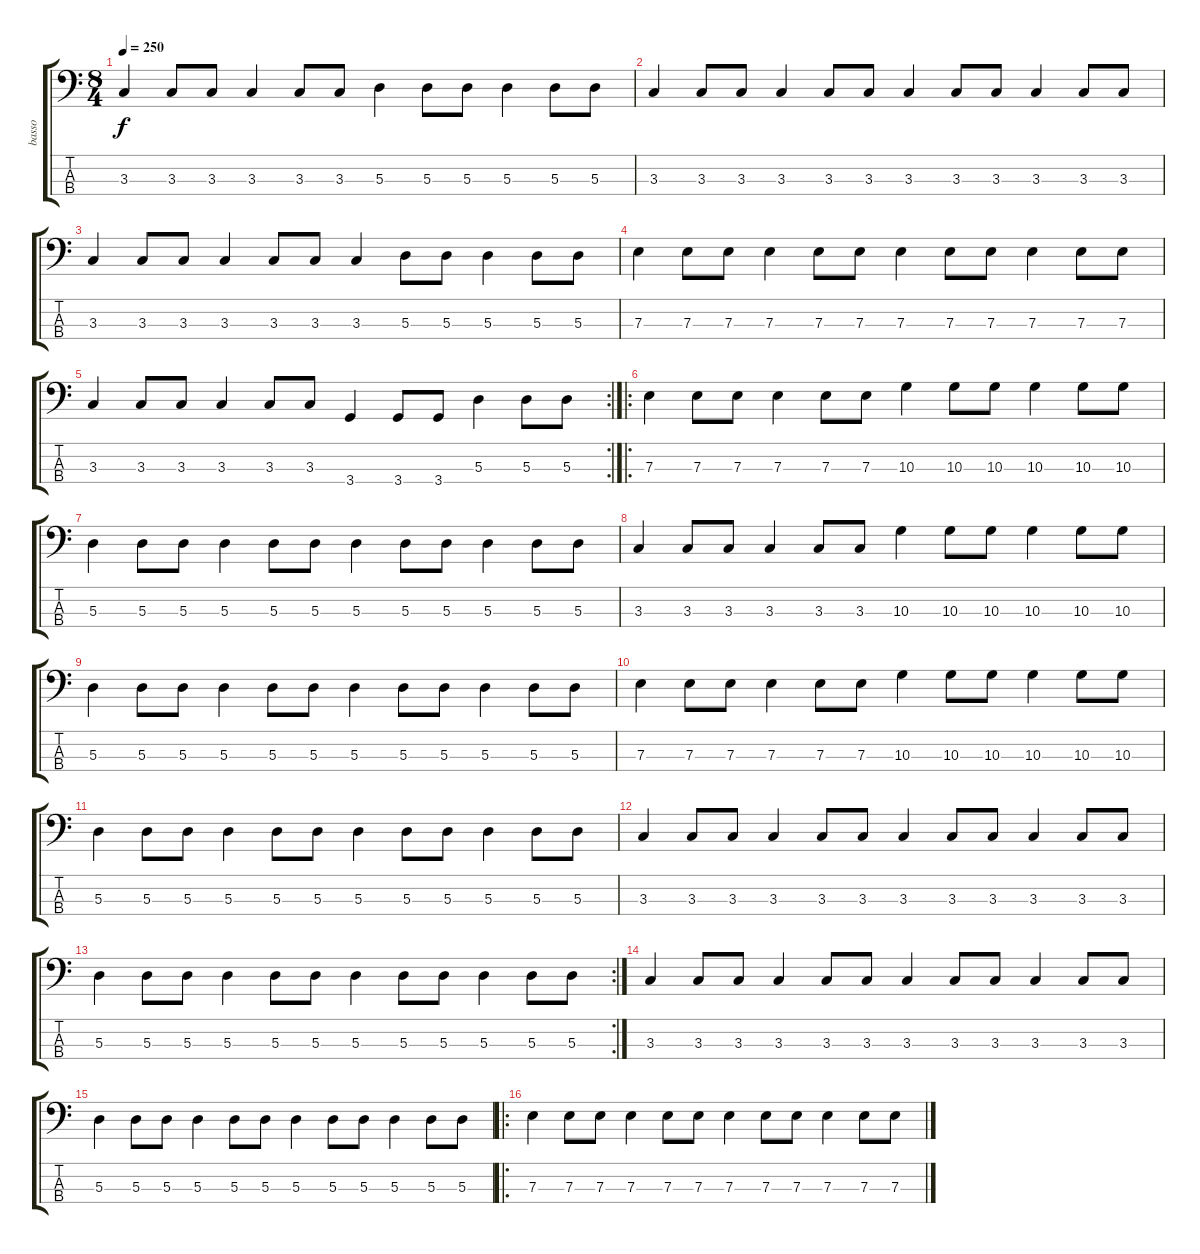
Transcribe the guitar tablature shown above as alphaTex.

\track ("basso" "basso") {instrument electricbassfinger}
\staff {score tabs}
\tuning (G2 D2 A1 E1) {hide}
\ts (8 4)
\tempo 250
\clef f4
\ks c
3.3.4{dy f} 3.3.8 3.3.8 3.3.4 3.3.8 3.3.8 5.3.4 5.3.8 5.3.8 5.3.4 5.3.8 5.3.8 |
3.3.4 3.3.8 3.3.8 3.3.4 3.3.8 3.3.8 3.3.4 3.3.8 3.3.8 3.3.4 3.3.8 3.3.8 |
3.3.4 3.3.8 3.3.8 3.3.4 3.3.8 3.3.8 3.3.4 5.3.8 5.3.8 5.3.4 5.3.8 5.3.8 |
7.3.4 7.3.8 7.3.8 7.3.4 7.3.8 7.3.8 7.3.4 7.3.8 7.3.8 7.3.4 7.3.8 7.3.8 |
\rc 2
3.3.4 3.3.8 3.3.8 3.3.4 3.3.8 3.3.8 3.4.4 3.4.8 3.4.8 5.3.4 5.3.8 5.3.8 |
\ro
7.3.4 7.3.8 7.3.8 7.3.4 7.3.8 7.3.8 10.3.4 10.3.8 10.3.8 10.3.4 10.3.8 10.3.8 |
5.3.4 5.3.8 5.3.8 5.3.4 5.3.8 5.3.8 5.3.4 5.3.8 5.3.8 5.3.4 5.3.8 5.3.8 |
3.3.4 3.3.8 3.3.8 3.3.4 3.3.8 3.3.8 10.3.4 10.3.8 10.3.8 10.3.4 10.3.8 10.3.8 |
5.3.4 5.3.8 5.3.8 5.3.4 5.3.8 5.3.8 5.3.4 5.3.8 5.3.8 5.3.4 5.3.8 5.3.8 |
7.3.4 7.3.8 7.3.8 7.3.4 7.3.8 7.3.8 10.3.4 10.3.8 10.3.8 10.3.4 10.3.8 10.3.8 |
5.3.4 5.3.8 5.3.8 5.3.4 5.3.8 5.3.8 5.3.4 5.3.8 5.3.8 5.3.4 5.3.8 5.3.8 |
3.3.4 3.3.8 3.3.8 3.3.4 3.3.8 3.3.8 3.3.4 3.3.8 3.3.8 3.3.4 3.3.8 3.3.8 |
\rc 2
5.3.4 5.3.8 5.3.8 5.3.4 5.3.8 5.3.8 5.3.4 5.3.8 5.3.8 5.3.4 5.3.8 5.3.8 |
3.3.4 3.3.8 3.3.8 3.3.4 3.3.8 3.3.8 3.3.4 3.3.8 3.3.8 3.3.4 3.3.8 3.3.8 |
5.3.4 5.3.8 5.3.8 5.3.4 5.3.8 5.3.8 5.3.4 5.3.8 5.3.8 5.3.4 5.3.8 5.3.8 |
\ro
7.3.4 7.3.8 7.3.8 7.3.4 7.3.8 7.3.8 7.3.4 7.3.8 7.3.8 7.3.4 7.3.8 7.3.8
